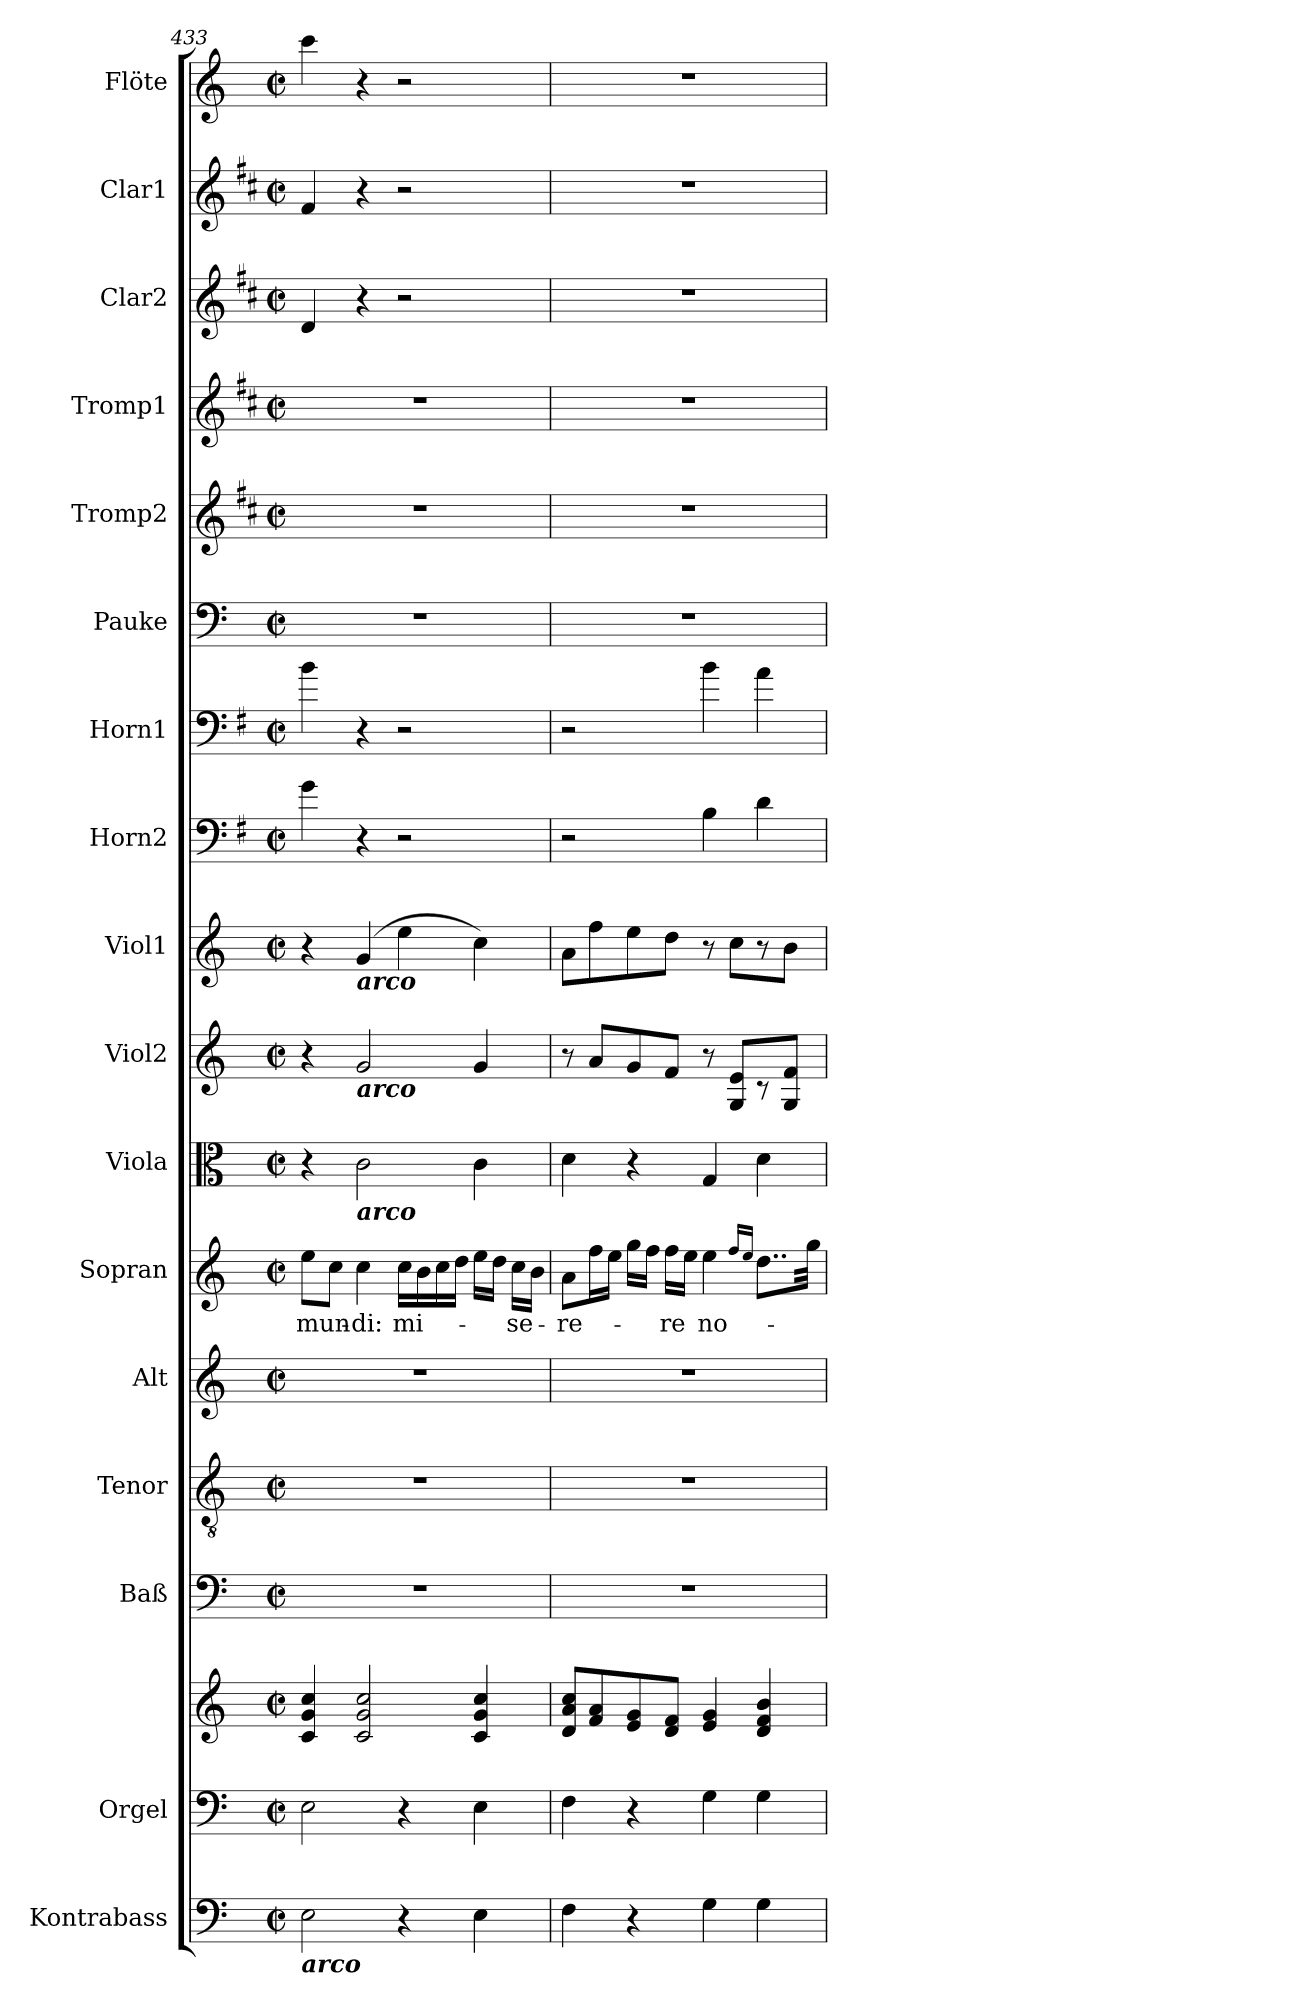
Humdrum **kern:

**kern	**kern	**kern	**kern	**kern	**kern	**kern	**text	**kern	**kern	**kern	**kern	**kern	**kern	**kern	**kern	**kern	**kern	**kern
*part17	*part16	*part16	*part15	*part14	*part13	*part12	*part12	*part11	*part10	*part9	*part8	*part7	*part6	*part5	*part4	*part3	*part2	*part1
*staff18	*staff17	*staff16	*staff15	*staff14	*staff13	*staff12	*staff12	*staff11	*staff10	*staff9	*staff8	*staff7	*staff6	*staff5	*staff4	*staff3	*staff2	*staff1
*I"Kontrabass	*I"Orgel	*	*I"Baß	*I"Tenor	*I"Alt	*I"Sopran	*	*I"Viola	*I"Viol2	*I"Viol1	*I"Horn2	*I"Horn1	*I"Pauke	*I"Tromp2	*I"Tromp1	*I"Clar2	*I"Clar1	*I"Flöte
*I'Kb	*	*	*I'B	*I'T	*I'A	*I'S	*	*I'Vla	*I'Vl2	*I'Vl1	*I'Hr2	*I'Hr1	*I'Pk	*I'Tr2	*I'Tr1	*I'Cl2	*I'Cl1	*I'Fl
*clefF4	*clefF4	*clefG2	*clefF4	*clefGv2	*clefG2	*clefG2	*	*clefC3	*clefG2	*clefG2	*clefF4	*clefF4	*clefF4	*clefG2	*clefG2	*clefG2	*clefG2	*clefG2
*ITrd7c12	*	*	*	*	*	*	*	*	*	*	*ITrd4c7	*ITrd4c7	*	*ITrd1c2	*ITrd1c2	*ITrd1c2	*ITrd1c2	*
*k[]	*k[]	*k[]	*k[]	*k[]	*k[]	*k[]	*	*k[]	*k[]	*k[]	*k[]	*k[]	*k[]	*k[]	*k[]	*k[]	*k[]	*k[]
*C:	*C:	*C:	*C:	*C:	*C:	*C:	*	*C:	*C:	*C:	*C:	*C:	*C:	*C:	*C:	*C:	*C:	*C:
*M2/2	*M2/2	*M2/2	*M2/2	*M2/2	*M2/2	*M2/2	*	*M2/2	*M2/2	*M2/2	*M2/2	*M2/2	*M2/2	*M2/2	*M2/2	*M2/2	*M2/2	*M2/2
*met(c|)	*met(c|)	*met(c|)	*met(c|)	*met(c|)	*met(c|)	*met(c|)	*	*met(c|)	*met(c|)	*met(c|)	*met(c|)	*met(c|)	*met(c|)	*met(c|)	*met(c|)	*met(c|)	*met(c|)	*met(c|)
=433	=433	=433	=433	=433	=433	=433	=433	=433	=433	=433	=433	=433	=433	=433	=433	=433	=433	=433
!LO:TX:b:Bi:t=arco	!	!	!	!	!	!	!	!	!	!	!	!	!	!	!	!	!	!
!	!	!	!	!	!	!	!LO:LY:b	!	!	!	!	!	!	!	!	!	!	!
2EE\	2E\	4c/ 4g/ 4cc/	1r	1r	1r	8ee\L	mun-	4r	4r	4r	4c\	4e\	1r	1r	1r	4c/	4e/	4ccc\
.	.	.	.	.	.	8cc\J	.	.	.	.	.	.	.	.	.	.	.	.
!	!	!	!	!	!	!	!	!	!	!LO:TX:b:Bi:t=arco	!	!	!	!	!	!	!	!
!	!	!	!	!	!	!	!	!	!LO:TX:b:Bi:t=arco	!	!	!	!	!	!	!	!	!
!	!	!	!	!	!	!	!	!LO:TX:b:Bi:t=arco	!	!	!	!	!	!	!	!	!	!
!	!	!	!	!	!	!	!LO:LY:b	!	!	!	!	!	!	!	!	!	!	!
.	.	2c/ 2g/ 2cc/	.	.	.	4cc\	-di:	2c\	2g/	(4g/	4r	4r	.	.	.	4r	4r	4r
!	!	!	!	!	!	!	!LO:LY:b	!	!	!	!	!	!	!	!	!	!	!
4r	4r	.	.	.	.	16cc\LL	mi-	.	.	4ee\	2r	2r	.	.	.	2r	2r	2r
.	.	.	.	.	.	16b\	.	.	.	.	.	.	.	.	.	.	.	.
.	.	.	.	.	.	16cc\	.	.	.	.	.	.	.	.	.	.	.	.
.	.	.	.	.	.	16dd\JJ	.	.	.	.	.	.	.	.	.	.	.	.
4EE\	4E\	4c/ 4g/ 4cc/	.	.	.	16ee\LL	.	4c\	4g/	4cc\)	.	.	.	.	.	.	.	.
.	.	.	.	.	.	16dd\JJ	.	.	.	.	.	.	.	.	.	.	.	.
!	!	!	!	!	!	!	!LO:LY:b	!	!	!	!	!	!	!	!	!	!	!
.	.	.	.	.	.	16cc\LL	-se-	.	.	.	.	.	.	.	.	.	.	.
.	.	.	.	.	.	16b\JJ	.	.	.	.	.	.	.	.	.	.	.	.
!!LO:PB:g=z
=434	=434	=434	=434	=434	=434	=434	=434	=434	=434	=434	=434	=434	=434	=434	=434	=434	=434	=434
!	!	!	!	!	!	!	!LO:LY:b	!	!	!	!	!	!	!	!	!	!	!
4FF\	4F\	8d/ 8a/ 8cc/L	1r	1r	1r	8a\L	-re-	4d\	8r	8a\L	2r	2r	1r	1r	1r	1r	1r	1r
.	.	8f/ 8a/	.	.	.	16ff\L	.	.	8a/L	8ff\	.	.	.	.	.	.	.	.
.	.	.	.	.	.	16ee\JJ	.	.	.	.	.	.	.	.	.	.	.	.
4r	4r	8e/ 8g/	.	.	.	16gg\LL	.	4r	8g/	8ee\	.	.	.	.	.	.	.	.
.	.	.	.	.	.	16ff\JJ	.	.	.	.	.	.	.	.	.	.	.	.
!	!	!	!	!	!	!	!LO:LY:b	!	!	!	!	!	!	!	!	!	!	!
.	.	8d/ 8f/J	.	.	.	16ff\LL	-re	.	8f/J	8dd\J	.	.	.	.	.	.	.	.
.	.	.	.	.	.	16ee\JJ	.	.	.	.	.	.	.	.	.	.	.	.
!	!	!	!	!	!	!	!LO:LY:b	!	!	!	!	!	!	!	!	!	!	!
4GG\	4G\	4e/ 4g/	.	.	.	4ee\	no-	4G/	8r	8r	4E\	4e\	.	.	.	.	.	.
.	.	.	.	.	.	.	.	.	8G/ 8e/L	8cc\L	.	.	.	.	.	.	.	.
.	.	.	.	.	.	16qff/LL	.	.	.	.	.	.	.	.	.	.	.	.
.	.	.	.	.	.	16qee/JJ	.	.	.	.	.	.	.	.	.	.	.	.
4GG\	4G\	4d/ 4f/ 4b/	.	.	.	8..dd\L	.	4d\	8r	8r	4G\	4d\	.	.	.	.	.	.
.	.	.	.	.	.	.	.	.	8G/ 8f/J	8b\J	.	.	.	.	.	.	.	.
.	.	.	.	.	.	32gg\Jkk	.	.	.	.	.	.	.	.	.	.	.	.
=	=	=	=	=	=	=	=	=	=	=	=	=	=	=	=	=	=	=
*-	*-	*-	*-	*-	*-	*-	*-	*-	*-	*-	*-	*-	*-	*-	*-	*-	*-	*-
